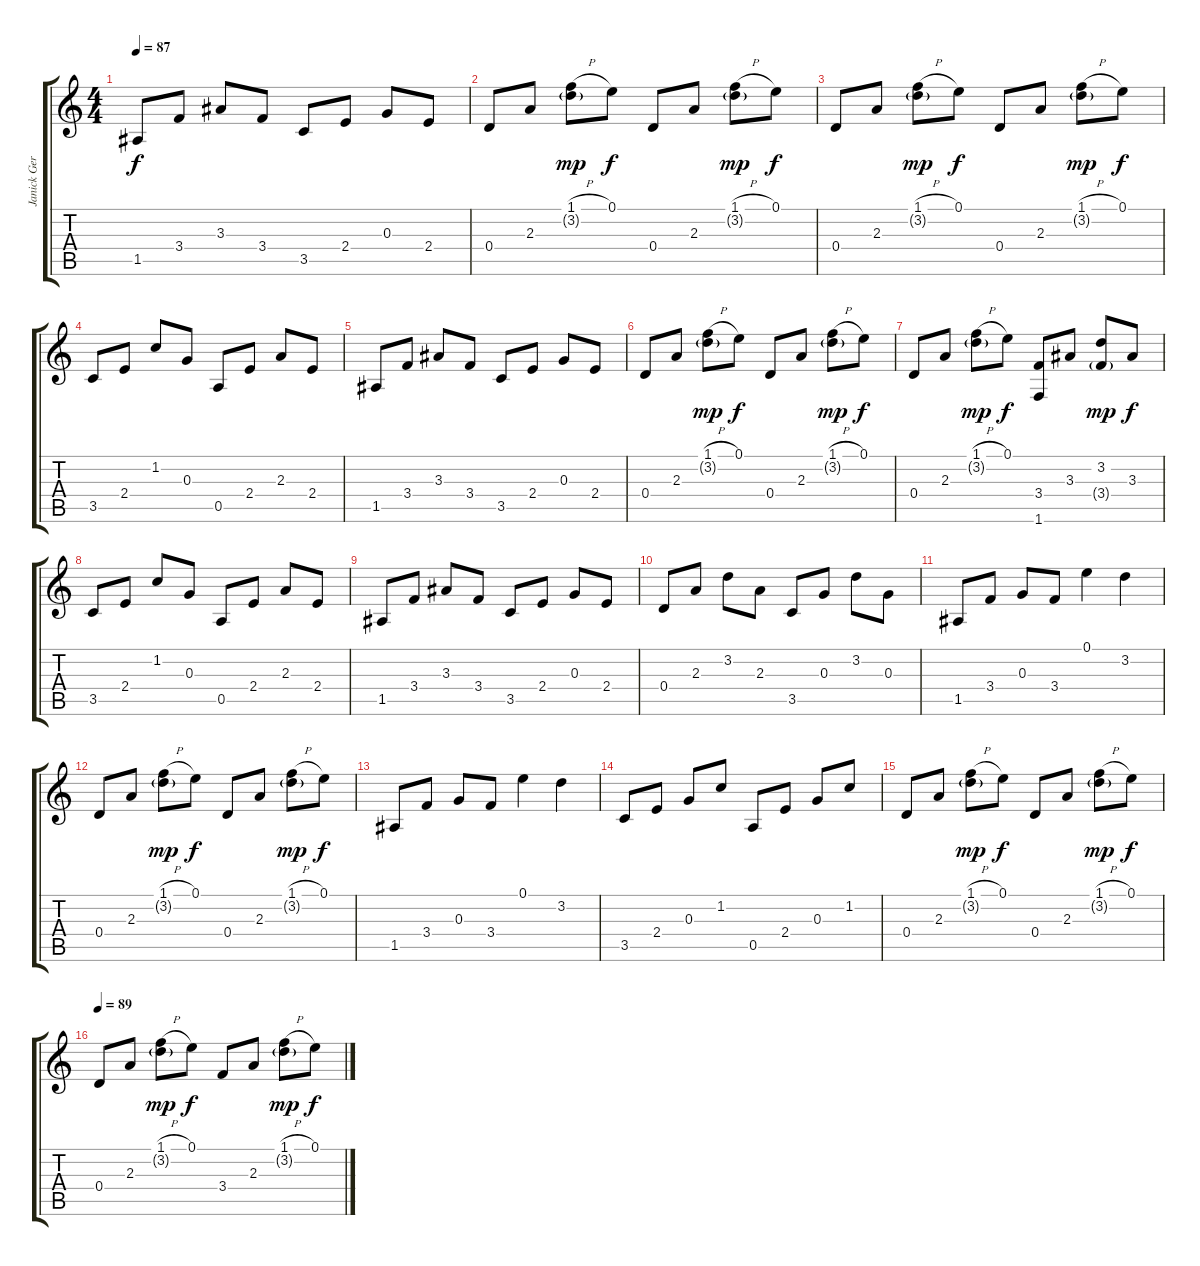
\track ("Janick Gers" "Janick Ger") {instrument electricguitarclean}
\staff {score tabs}
\tuning (E4 B3 G3 D3 A2 E2) {hide}
\ts (4 4)
\tempo 87
\clef g2
\ks c
1.5.8{dy f} 3.4.8 3.3.8 3.4.8 3.5.8 2.4.8 0.3.8 2.4.8 |
0.4.8 2.3.8 (1.1{h} 3.2{g}).8{dy mp} 0.1.8{dy f} 0.4.8 2.3.8 (1.1{h} 3.2{g}).8{dy mp} 0.1.8{dy f} |
0.4.8 2.3.8 (1.1{h} 3.2{g}).8{dy mp} 0.1.8{dy f} 0.4.8 2.3.8 (1.1{h} 3.2{g}).8{dy mp} 0.1.8{dy f} |
3.5.8 2.4.8 1.2.8 0.3.8 0.5.8 2.4.8 2.3.8 2.4.8 |
1.5.8 3.4.8 3.3.8 3.4.8 3.5.8 2.4.8 0.3.8 2.4.8 |
0.4.8 2.3.8 (1.1{h} 3.2{g}).8{dy mp} 0.1.8{dy f} 0.4.8 2.3.8 (1.1{h} 3.2{g}).8{dy mp} 0.1.8{dy f} |
0.4.8 2.3.8 (1.1{h} 3.2{g}).8{dy mp} 0.1.8{dy f} (3.4 1.6).8 3.3.8 (3.2 3.4{g}).8{dy mp} 3.3.8{dy f} |
3.5.8 2.4.8 1.2.8 0.3.8 0.5.8 2.4.8 2.3.8 2.4.8 |
1.5.8 3.4.8 3.3.8 3.4.8 3.5.8 2.4.8 0.3.8 2.4.8 |
0.4.8 2.3.8 3.2.8 2.3.8 3.5.8 0.3.8 3.2.8 0.3.8 |
1.5.8 3.4.8 0.3.8 3.4.8 0.1.4 3.2.4 |
0.4.8 2.3.8 (1.1{h} 3.2{g}).8{dy mp} 0.1.8{dy f} 0.4.8 2.3.8 (1.1{h} 3.2{g}).8{dy mp} 0.1.8{dy f} |
1.5.8 3.4.8 0.3.8 3.4.8 0.1.4 3.2.4 |
3.5.8 2.4.8 0.3.8 1.2.8 0.5.8 2.4.8 0.3.8 1.2.8 |
0.4.8 2.3.8 (1.1{h} 3.2{g}).8{dy mp} 0.1.8{dy f} 0.4.8 2.3.8 (1.1{h} 3.2{g}).8{dy mp} 0.1.8{dy f} |
\tempo 89
0.4.8 2.3.8 (1.1{h} 3.2{g}).8{dy mp} 0.1.8{dy f} 3.4.8 2.3.8 (1.1{h} 3.2{g}).8{dy mp} 0.1.8{dy f}
